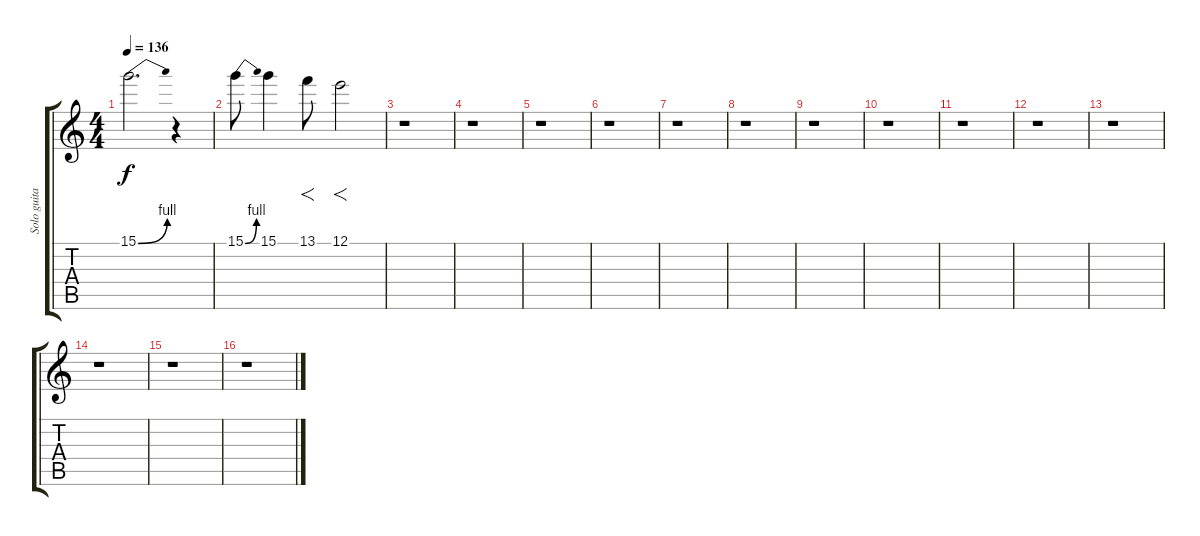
\track ("Solo guitar" "Solo guita") {instrument overdrivenguitar}
\staff {score tabs}
\tuning (E4 B3 G3 D3 A2 E2) {hide}
\ts (4 4)
\tempo 136
\clef g2
\ks c
15.1{be (bend 0 0 60 4)}.2{d dy f} r.4 |
15.1{be (bend 0 0 60 4)}.8 15.1.4 13.1.8{f} 12.1.2{f} |
r.1 |
r.1 |
r.1 |
r.1 |
r.1 |
r.1 |
r.1 |
r.1 |
r.1 |
r.1 |
r.1 |
r.1 |
r.1 |
r.1
